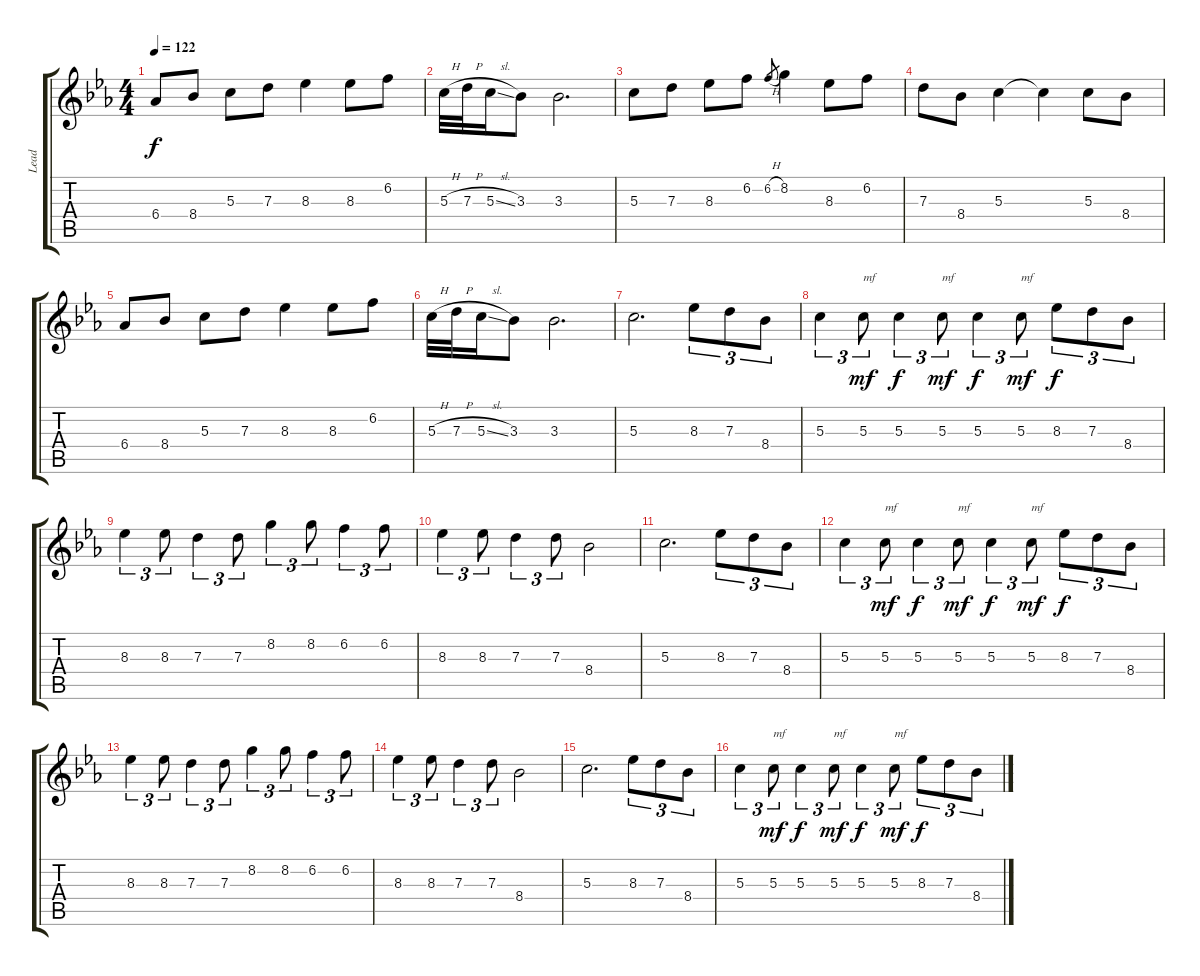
\track ("Lead" "Lead") {instrument distortionguitar}
\staff {score tabs}
\tuning (E4 B3 G3 D3 A2 E2) {hide}
\ts (4 4)
\tempo 122
\clef g2
\ks eb
6.4.8{dy f} 8.4.8 5.3.8 7.3.8 8.3.4 8.3.8 6.2.8 |
5.3{h}.32 7.3{h}.32 5.3{sl}.16 3.3.8 3.3.2{d} |
5.3.8 7.3.8 8.3.8 6.2.8 6.2{h}.8{gr} 8.2.4 8.3.8 6.2.8 |
7.3.8 8.4.8 5.3.4 5.3{t}.4 5.3.8 8.4.8 |
6.4.8 8.4.8 5.3.8 7.3.8 8.3.4 8.3.8 6.2.8 |
5.3{h}.32 7.3{h}.32 5.3{sl}.16 3.3.8 3.3.2{d} |
5.3.2{d instrument overdrivenguitar} 8.3.8{tu (3 2)} 7.3.8{tu (3 2)} 8.4.8{tu (3 2)} |
5.3.4{tu (3 2)} 5.3.8{tu (3 2) txt "mf" dy mf} 5.3.4{tu (3 2) dy f} 5.3.8{tu (3 2) txt "mf" dy mf} 5.3.4{tu (3 2) dy f} 5.3.8{tu (3 2) txt "mf" dy mf} 8.3.8{tu (3 2) dy f} 7.3.8{tu (3 2)} 8.4.8{tu (3 2)} |
8.3.4{tu (3 2)} 8.3.8{tu (3 2)} 7.3.4{tu (3 2)} 7.3.8{tu (3 2)} 8.2.4{tu (3 2)} 8.2.8{tu (3 2)} 6.2.4{tu (3 2)} 6.2.8{tu (3 2)} |
8.3.4{tu (3 2)} 8.3.8{tu (3 2)} 7.3.4{tu (3 2)} 7.3.8{tu (3 2)} 8.4.2 |
5.3.2{d} 8.3.8{tu (3 2)} 7.3.8{tu (3 2)} 8.4.8{tu (3 2)} |
5.3.4{tu (3 2)} 5.3.8{tu (3 2) txt "mf" dy mf} 5.3.4{tu (3 2) dy f} 5.3.8{tu (3 2) txt "mf" dy mf} 5.3.4{tu (3 2) dy f} 5.3.8{tu (3 2) txt "mf" dy mf} 8.3.8{tu (3 2) dy f} 7.3.8{tu (3 2)} 8.4.8{tu (3 2)} |
8.3.4{tu (3 2)} 8.3.8{tu (3 2)} 7.3.4{tu (3 2)} 7.3.8{tu (3 2)} 8.2.4{tu (3 2)} 8.2.8{tu (3 2)} 6.2.4{tu (3 2)} 6.2.8{tu (3 2)} |
8.3.4{tu (3 2)} 8.3.8{tu (3 2)} 7.3.4{tu (3 2)} 7.3.8{tu (3 2)} 8.4.2 |
5.3.2{d} 8.3.8{tu (3 2)} 7.3.8{tu (3 2)} 8.4.8{tu (3 2)} |
5.3.4{tu (3 2)} 5.3.8{tu (3 2) txt "mf" dy mf} 5.3.4{tu (3 2) dy f} 5.3.8{tu (3 2) txt "mf" dy mf} 5.3.4{tu (3 2) dy f} 5.3.8{tu (3 2) txt "mf" dy mf} 8.3.8{tu (3 2) dy f} 7.3.8{tu (3 2)} 8.4.8{tu (3 2)}
